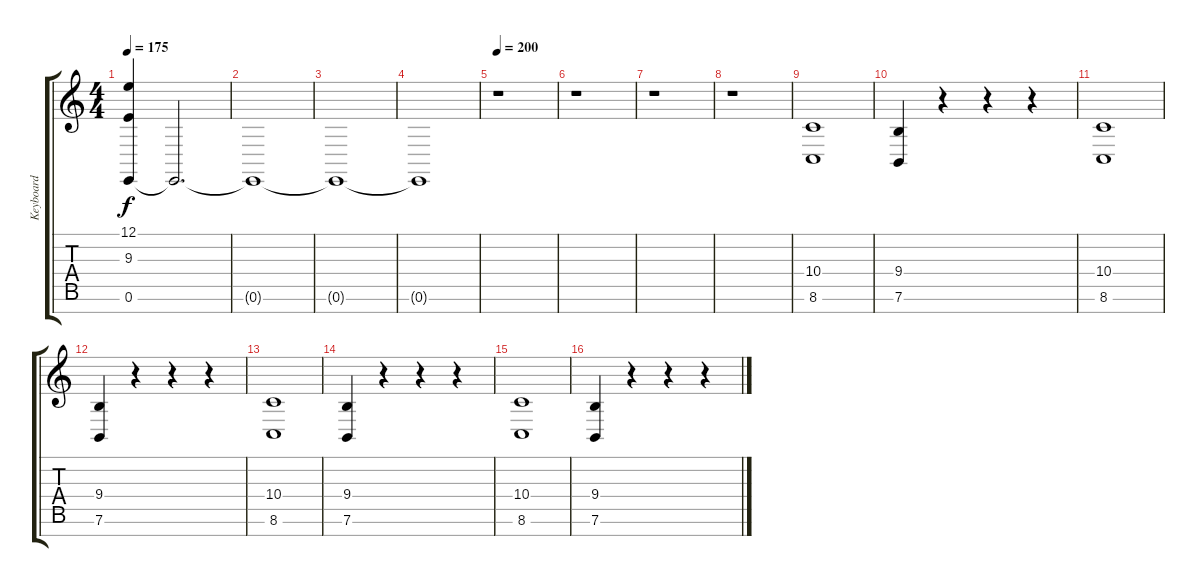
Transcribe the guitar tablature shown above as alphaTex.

\track ("Keyboard" "Keyboard") {instrument synthstrings2}
\staff {score tabs}
\tuning (E4 B3 G3 D3 A2 E2 B1) {hide}
\ts (4 4)
\tempo 175
\clef g2
\ks c
(12.1 9.3 0.6).4{dy f} 0.6{t}.2{d} |
0.6{t}.1 |
0.6{t}.1 |
0.6{t}.1 |
\tempo 200
r.1 |
r.1 |
r.1 |
r.1 |
(10.4 8.6).1 |
(9.4 7.6).4 r.4 r.4 r.4 |
(10.4 8.6).1 |
(9.4 7.6).4 r.4 r.4 r.4 |
(10.4 8.6).1 |
(9.4 7.6).4 r.4 r.4 r.4 |
(10.4 8.6).1 |
(9.4 7.6).4 r.4 r.4 r.4
